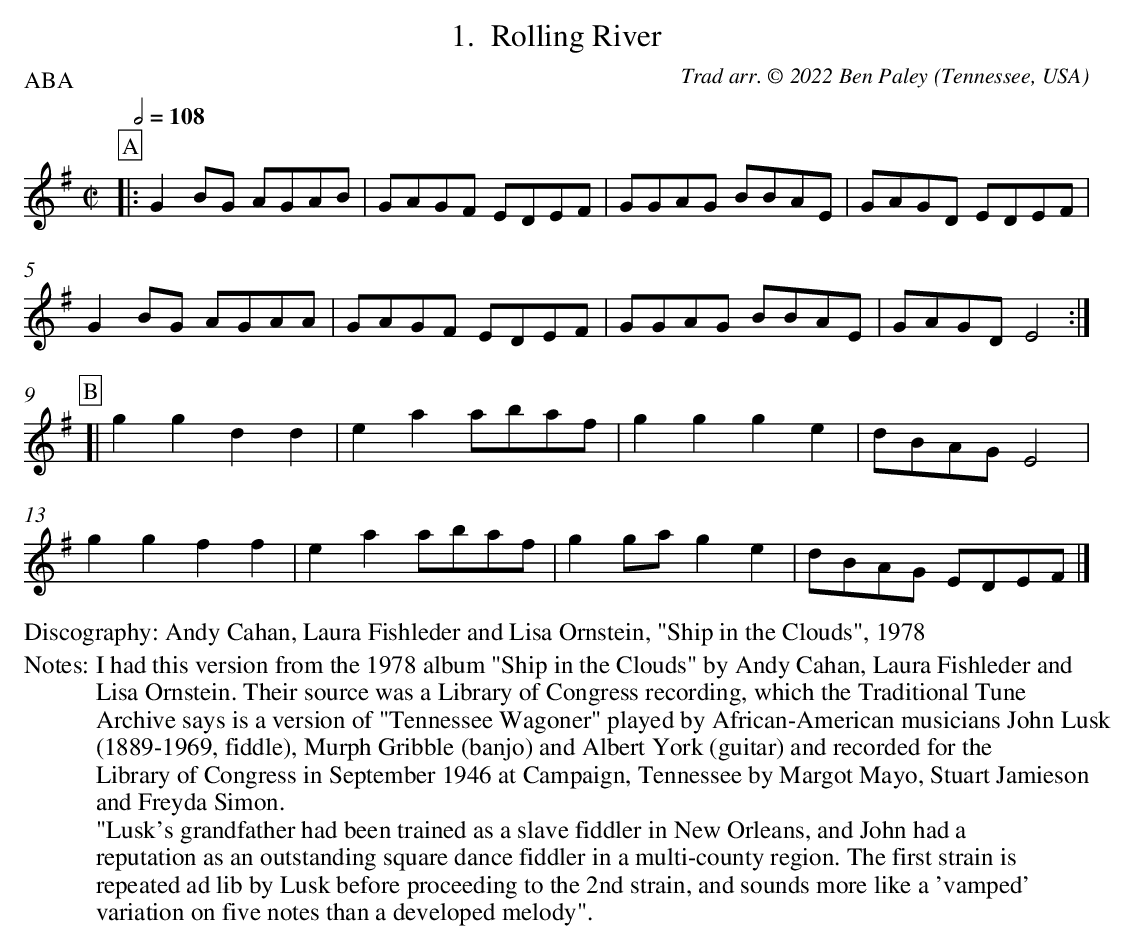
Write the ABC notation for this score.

X:1
T:Rolling River
L:1/8
M:C|
C:Trad arr. © 2022 Ben Paley
O:Tennessee, USA
P:ABA
Q:1/2=108
K:G
P:A
|: G2BG AGAB | GAGF EDEF | GGAG BBAE | GAGD EDEF |
G2BG AGAA | GAGF EDEF | GGAG BBAE | GAGD E4 :|]
P:B
[| g2 g2 d2 d2 | e2 a2 abaf | g2 g2 g2 e2 | dBAG E4 |
g2 g2 f2 f2 | e2 a2 abaf | g2 ga g2 e2 | dBAG EDEF |]
